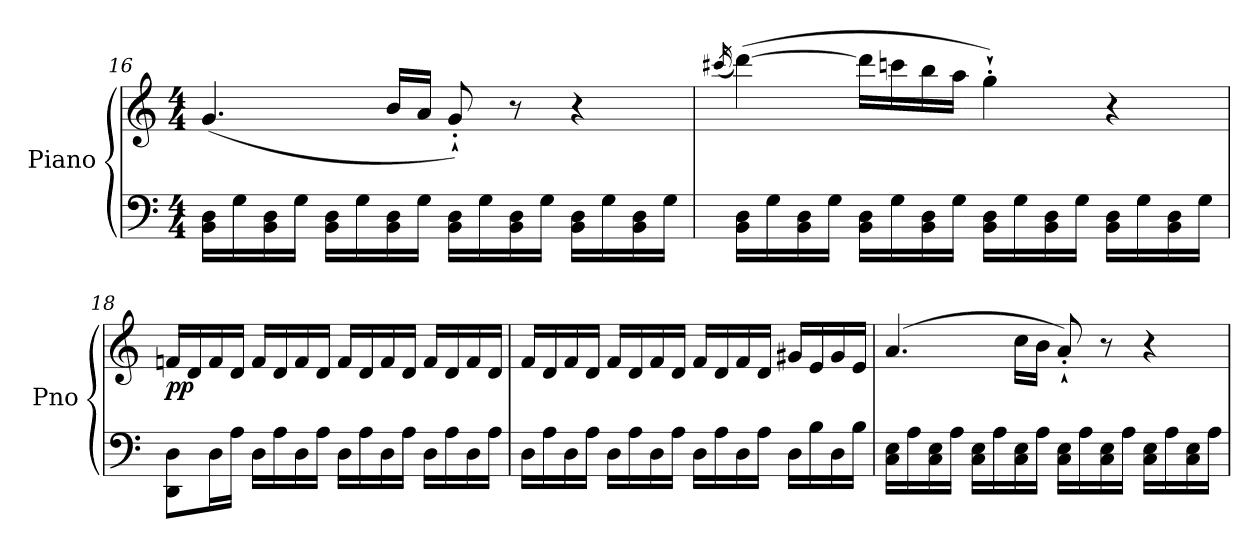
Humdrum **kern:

**kern	**kern	**dynam
*part1	*part1	*part1
*staff2	*staff1	*staff1/2
*I"Piano	*	*
*I'Pno	*	*
*clefF4	*clefG2	*
*k[]	*k[]	*
*M4/4	*M4/4	*
=16	=16	=16
16BB\ 16D\LL	(<4.g/	.
16G\	.	.
16BB\ 16D\	.	.
16G\JJ	.	.
16BB\ 16D\LL	.	.
16G\	.	.
16BB\ 16D\	16b/LL	.
16G\JJ	16a/JJ	.
16BB\ 16D\LL	8g'`/)	.
16G\	.	.
16BB\ 16D\	8r	.
16G\JJ	.	.
16BB\ 16D\LL	4r	.
16G\	.	.
16BB\ 16D\	.	.
16G\JJ	.	.
=17	=17	=17
.	(<16qccc#X/	.
16BB\ 16D\LL	(>[4ddd\)	.
16G\	.	.
16BB\ 16D\	.	.
16G\JJ	.	.
16BB\ 16D\LL	16ddd\LL]	.
16G\	16cccn\	.
16BB\ 16D\	16bb\	.
16G\JJ	16aa\JJ	.
16BB\ 16D\LL	4gg'`\)	.
16G\	.	.
16BB\ 16D\	.	.
16G\JJ	.	.
16BB\ 16D\LL	4r	.
16G\	.	.
16BB\ 16D\	.	.
16G\JJ	.	.
=18	=18	=18
!	!	!LO:DY:b
8DD\ 8D\L	16fn/LL	pp
.	16d/	.
16D\L	16f/	.
16A\JJ	16d/JJ	.
16D\LL	16f/LL	.
16A\	16d/	.
16D\	16f/	.
16A\JJ	16d/JJ	.
16D\LL	16f/LL	.
16A\	16d/	.
16D\	16f/	.
16A\JJ	16d/JJ	.
16D\LL	16f/LL	.
16A\	16d/	.
16D\	16f/	.
16A\JJ	16d/JJ	.
=19	=19	=19
16D\LL	16f/LL	.
16A\	16d/	.
16D\	16f/	.
16A\JJ	16d/JJ	.
16D\LL	16f/LL	.
16A\	16d/	.
16D\	16f/	.
16A\JJ	16d/JJ	.
16D\LL	16f/LL	.
16A\	16d/	.
16D\	16f/	.
16A\JJ	16d/JJ	.
16D\LL	16g#X/LL	.
16B\	16e/	.
16D\	16g#/	.
16B\JJ	16e/JJ	.
=20	=20	=20
16C\ 16E\LL	(>4.a/	.
16A\	.	.
16C\ 16E\	.	.
16A\JJ	.	.
16C\ 16E\LL	.	.
16A\	.	.
16C\ 16E\	16cc\LL	.
16A\JJ	16b\JJ	.
16C\ 16E\LL	8a'`/)	.
16A\	.	.
16C\ 16E\	8r	.
16A\JJ	.	.
16C\ 16E\LL	4r	.
16A\	.	.
16C\ 16E\	.	.
16A\JJ	.	.
=	=	=
*-	*-	*-
